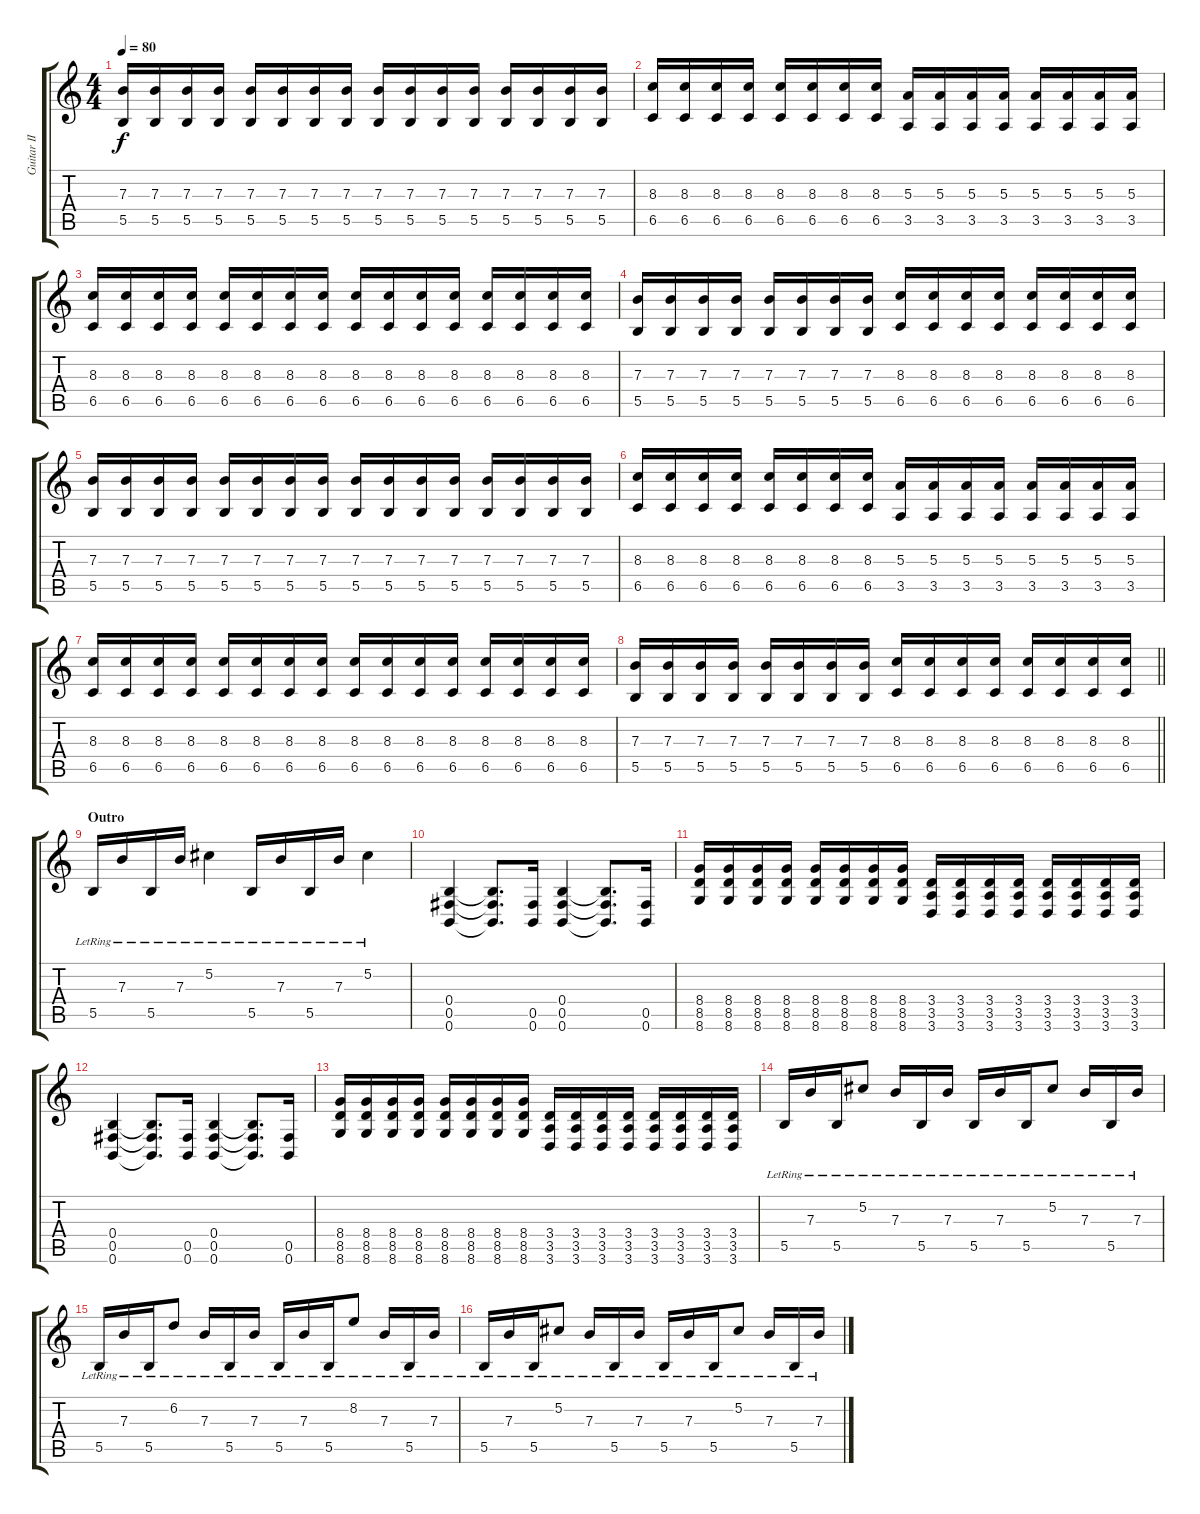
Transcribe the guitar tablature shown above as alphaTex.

\track ("Guitar II" "Guitar II") {instrument distortionguitar}
\staff {score tabs}
\tuning (Db4 Ab3 E3 B2 Gb2 B1) {hide}
\ts (4 4)
\tempo 80
\clef g2
\ks c
(7.3 5.5).16{dy f} (7.3 5.5).16 (7.3 5.5).16 (7.3 5.5).16 (7.3 5.5).16 (7.3 5.5).16 (7.3 5.5).16 (7.3 5.5).16 (7.3 5.5).16 (7.3 5.5).16 (7.3 5.5).16 (7.3 5.5).16 (7.3 5.5).16 (7.3 5.5).16 (7.3 5.5).16 (7.3 5.5).16 |
(8.3 6.5).16 (8.3 6.5).16 (8.3 6.5).16 (8.3 6.5).16 (8.3 6.5).16 (8.3 6.5).16 (8.3 6.5).16 (8.3 6.5).16 (5.3 3.5).16 (5.3 3.5).16 (5.3 3.5).16 (5.3 3.5).16 (5.3 3.5).16 (5.3 3.5).16 (5.3 3.5).16 (5.3 3.5).16 |
(8.3 6.5).16 (8.3 6.5).16 (8.3 6.5).16 (8.3 6.5).16 (8.3 6.5).16 (8.3 6.5).16 (8.3 6.5).16 (8.3 6.5).16 (8.3 6.5).16 (8.3 6.5).16 (8.3 6.5).16 (8.3 6.5).16 (8.3 6.5).16 (8.3 6.5).16 (8.3 6.5).16 (8.3 6.5).16 |
(7.3 5.5).16 (7.3 5.5).16 (7.3 5.5).16 (7.3 5.5).16 (7.3 5.5).16 (7.3 5.5).16 (7.3 5.5).16 (7.3 5.5).16 (8.3 6.5).16 (8.3 6.5).16 (8.3 6.5).16 (8.3 6.5).16 (8.3 6.5).16 (8.3 6.5).16 (8.3 6.5).16 (8.3 6.5).16 |
(7.3 5.5).16 (7.3 5.5).16 (7.3 5.5).16 (7.3 5.5).16 (7.3 5.5).16 (7.3 5.5).16 (7.3 5.5).16 (7.3 5.5).16 (7.3 5.5).16 (7.3 5.5).16 (7.3 5.5).16 (7.3 5.5).16 (7.3 5.5).16 (7.3 5.5).16 (7.3 5.5).16 (7.3 5.5).16 |
(8.3 6.5).16 (8.3 6.5).16 (8.3 6.5).16 (8.3 6.5).16 (8.3 6.5).16 (8.3 6.5).16 (8.3 6.5).16 (8.3 6.5).16 (5.3 3.5).16 (5.3 3.5).16 (5.3 3.5).16 (5.3 3.5).16 (5.3 3.5).16 (5.3 3.5).16 (5.3 3.5).16 (5.3 3.5).16 |
(8.3 6.5).16 (8.3 6.5).16 (8.3 6.5).16 (8.3 6.5).16 (8.3 6.5).16 (8.3 6.5).16 (8.3 6.5).16 (8.3 6.5).16 (8.3 6.5).16 (8.3 6.5).16 (8.3 6.5).16 (8.3 6.5).16 (8.3 6.5).16 (8.3 6.5).16 (8.3 6.5).16 (8.3 6.5).16 |
\barLineRight lightlight
(7.3 5.5).16 (7.3 5.5).16 (7.3 5.5).16 (7.3 5.5).16 (7.3 5.5).16 (7.3 5.5).16 (7.3 5.5).16 (7.3 5.5).16 (8.3 6.5).16 (8.3 6.5).16 (8.3 6.5).16 (8.3 6.5).16 (8.3 6.5).16 (8.3 6.5).16 (8.3 6.5).16 (8.3 6.5).16 |
\section ("" "Outro")
5.5{lr}.16 7.3{lr}.16 5.5{lr}.16 7.3{lr}.16 5.2{lr}.4 5.5{lr}.16 7.3{lr}.16 5.5{lr}.16 7.3{lr}.16 5.2{lr}.4 |
(0.4 0.5 0.6).4 (0.4{t} 0.5{t} 0.6{t}).8{d} (0.5 0.6).16 (0.4 0.5 0.6).4 (0.4{t} 0.5{t} 0.6{t}).8{d} (0.5 0.6).16 |
(8.4 8.5 8.6).16 (8.4 8.5 8.6).16 (8.4 8.5 8.6).16 (8.4 8.5 8.6).16 (8.4 8.5 8.6).16 (8.4 8.5 8.6).16 (8.4 8.5 8.6).16 (8.4 8.5 8.6).16 (3.4 3.5 3.6).16 (3.4 3.5 3.6).16 (3.4 3.5 3.6).16 (3.4 3.5 3.6).16 (3.4 3.5 3.6).16 (3.4 3.5 3.6).16 (3.4 3.5 3.6).16 (3.4 3.5 3.6).16 |
(0.4 0.5 0.6).4 (0.4{t} 0.5{t} 0.6{t}).8{d} (0.5 0.6).16 (0.4 0.5 0.6).4 (0.4{t} 0.5{t} 0.6{t}).8{d} (0.5 0.6).16 |
(8.4 8.5 8.6).16 (8.4 8.5 8.6).16 (8.4 8.5 8.6).16 (8.4 8.5 8.6).16 (8.4 8.5 8.6).16 (8.4 8.5 8.6).16 (8.4 8.5 8.6).16 (8.4 8.5 8.6).16 (3.4 3.5 3.6).16 (3.4 3.5 3.6).16 (3.4 3.5 3.6).16 (3.4 3.5 3.6).16 (3.4 3.5 3.6).16 (3.4 3.5 3.6).16 (3.4 3.5 3.6).16 (3.4 3.5 3.6).16 |
5.5{lr}.16 7.3{lr}.16 5.5{lr}.16 5.2{lr}.8 7.3{lr}.16 5.5{lr}.16 7.3{lr}.16 5.5{lr}.16 7.3{lr}.16 5.5{lr}.16 5.2{lr}.8 7.3{lr}.16 5.5{lr}.16 7.3{lr}.16 |
5.5{lr}.16 7.3{lr}.16 5.5{lr}.16 6.2{lr}.8 7.3{lr}.16 5.5{lr}.16 7.3{lr}.16 5.5{lr}.16 7.3{lr}.16 5.5{lr}.16 8.2{lr}.8 7.3{lr}.16 5.5{lr}.16 7.3{lr}.16 |
5.5{lr}.16 7.3{lr}.16 5.5{lr}.16 5.2{lr}.8 7.3{lr}.16 5.5{lr}.16 7.3{lr}.16 5.5{lr}.16 7.3{lr}.16 5.5{lr}.16 5.2{lr}.8 7.3{lr}.16 5.5{lr}.16 7.3{lr}.16
